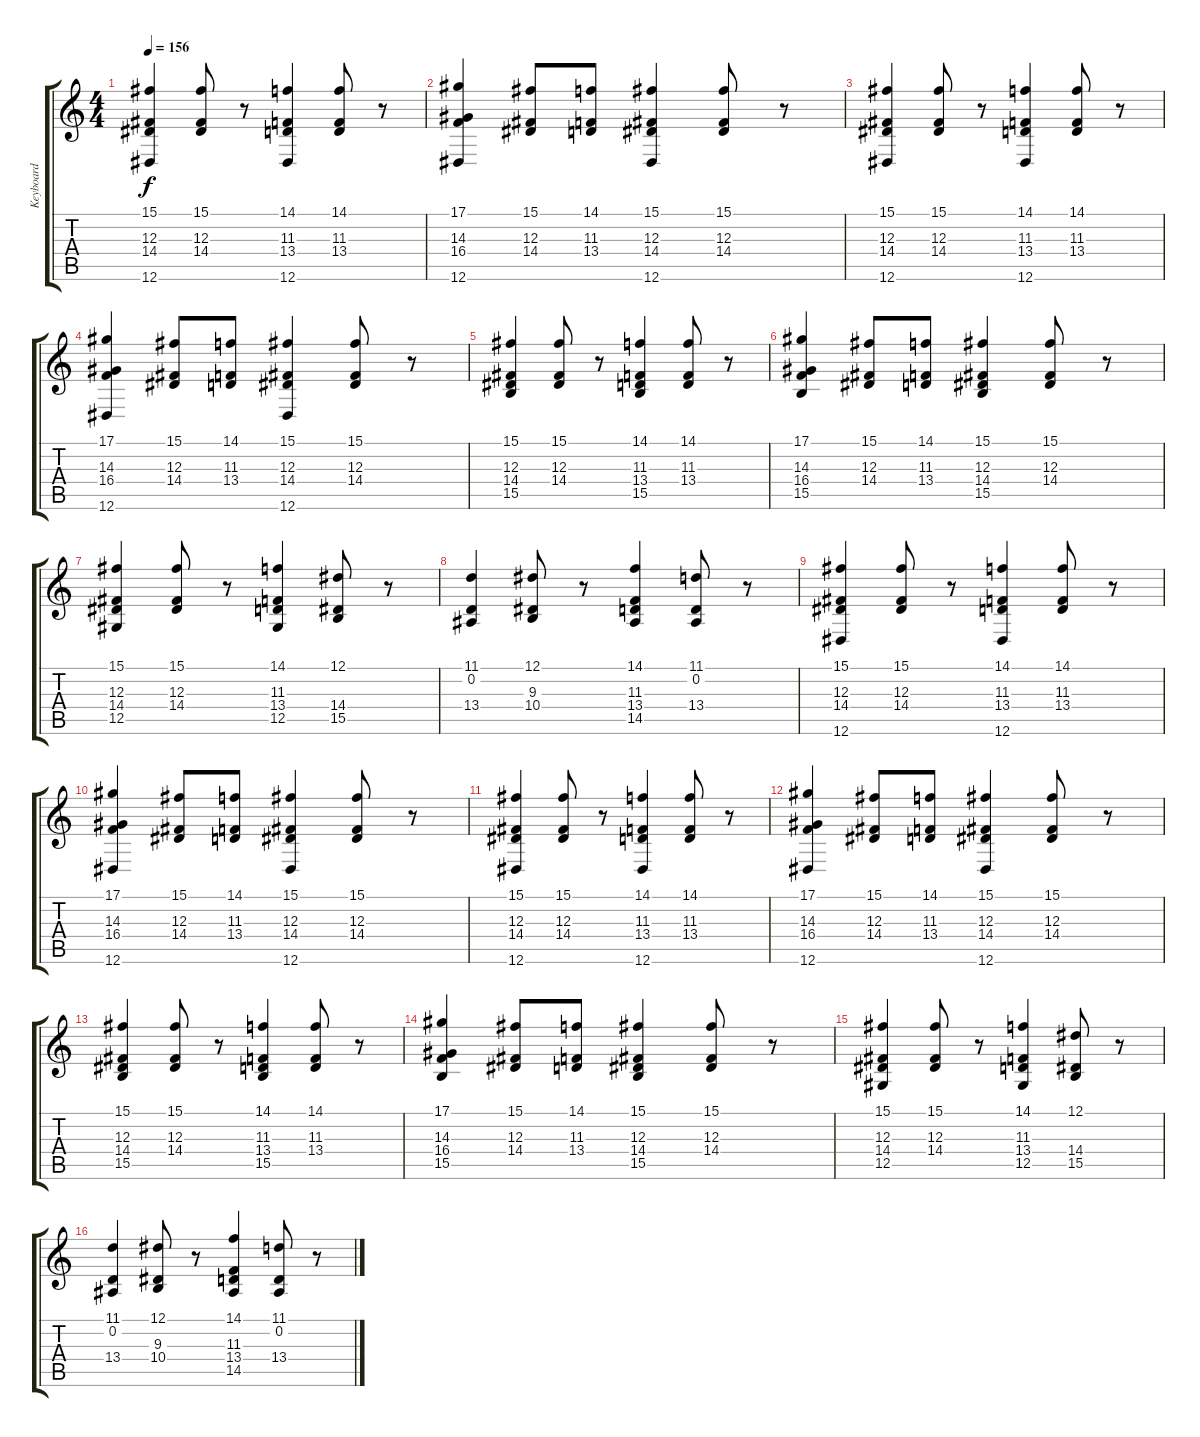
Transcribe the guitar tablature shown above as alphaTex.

\track ("Keyboard " "Keyboard ") {instrument stringensemble1}
\staff {score tabs}
\tuning (Eb4 Bb3 Gb3 Db3 Ab2 Eb2) {hide}
\ts (4 4)
\tempo 156
\clef g2
\ks c
(15.1 12.3 14.4 12.6).4{dy f} (15.1 12.3 14.4).8 r.8 (14.1 11.3 13.4 12.6).4 (14.1 11.3 13.4).8 r.8 |
(17.1 14.3 16.4 12.6).4 (15.1 12.3 14.4).8 (14.1 11.3 13.4).8 (15.1 12.3 14.4 12.6).4 (15.1 12.3 14.4).8 r.8 |
(15.1 12.3 14.4 12.6).4 (15.1 12.3 14.4).8 r.8 (14.1 11.3 13.4 12.6).4 (14.1 11.3 13.4).8 r.8 |
(17.1 14.3 16.4 12.6).4 (15.1 12.3 14.4).8 (14.1 11.3 13.4).8 (15.1 12.3 14.4 12.6).4 (15.1 12.3 14.4).8 r.8 |
(15.1 12.3 14.4 15.5).4 (15.1 12.3 14.4).8 r.8 (14.1 11.3 13.4 15.5).4 (14.1 11.3 13.4).8 r.8 |
(17.1 14.3 16.4 15.5).4 (15.1 12.3 14.4).8 (14.1 11.3 13.4).8 (15.1 12.3 14.4 15.5).4 (15.1 12.3 14.4).8 r.8 |
(15.1 12.3 14.4 12.5).4 (15.1 12.3 14.4).8 r.8 (14.1 11.3 13.4 12.5).4 (12.1 14.4 15.5).8 r.8 |
(11.1 0.2 13.4).4 (12.1 9.3 10.4).8 r.8 (14.1 11.3 13.4 14.5).4 (11.1 0.2 13.4).8 r.8 |
(15.1 12.3 14.4 12.6).4 (15.1 12.3 14.4).8 r.8 (14.1 11.3 13.4 12.6).4 (14.1 11.3 13.4).8 r.8 |
(17.1 14.3 16.4 12.6).4 (15.1 12.3 14.4).8 (14.1 11.3 13.4).8 (15.1 12.3 14.4 12.6).4 (15.1 12.3 14.4).8 r.8 |
(15.1 12.3 14.4 12.6).4 (15.1 12.3 14.4).8 r.8 (14.1 11.3 13.4 12.6).4 (14.1 11.3 13.4).8 r.8 |
(17.1 14.3 16.4 12.6).4 (15.1 12.3 14.4).8 (14.1 11.3 13.4).8 (15.1 12.3 14.4 12.6).4 (15.1 12.3 14.4).8 r.8 |
(15.1 12.3 14.4 15.5).4 (15.1 12.3 14.4).8 r.8 (14.1 11.3 13.4 15.5).4 (14.1 11.3 13.4).8 r.8 |
(17.1 14.3 16.4 15.5).4 (15.1 12.3 14.4).8 (14.1 11.3 13.4).8 (15.1 12.3 14.4 15.5).4 (15.1 12.3 14.4).8 r.8 |
(15.1 12.3 14.4 12.5).4 (15.1 12.3 14.4).8 r.8 (14.1 11.3 13.4 12.5).4 (12.1 14.4 15.5).8 r.8 |
(11.1 0.2 13.4).4 (12.1 9.3 10.4).8 r.8 (14.1 11.3 13.4 14.5).4 (11.1 0.2 13.4).8 r.8
